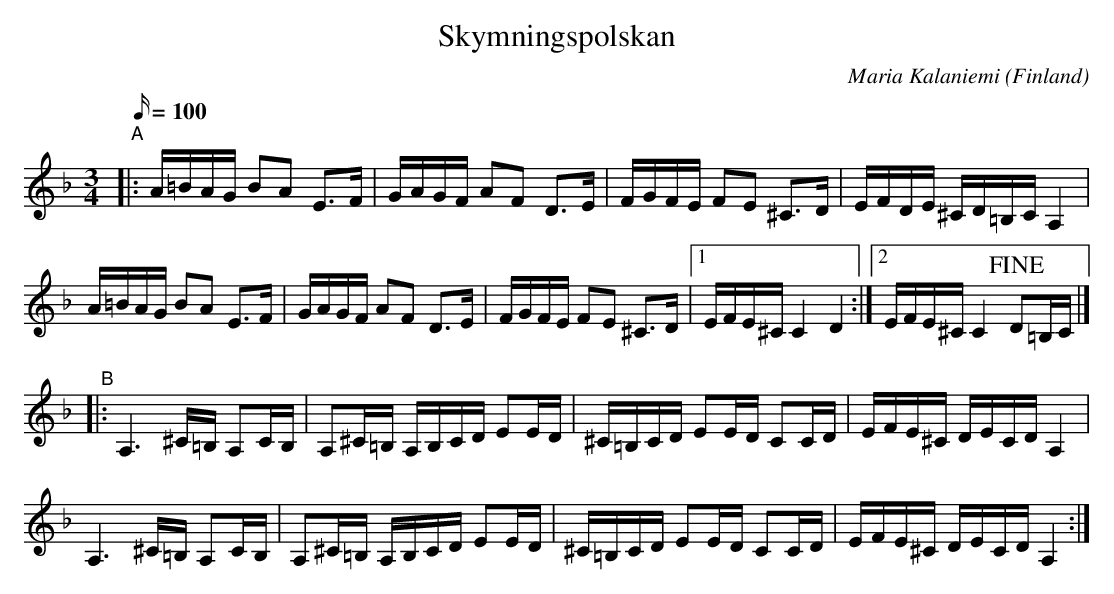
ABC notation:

X:1
T: Skymningspolskan
C: Maria Kalaniemi
O: Finland
M: 3/4
L: 1/16
Q: 100
K: Dm
"^A"|:\
A=BAG B2A2 E3F | GAGF A2F2 D3E | FGFE F2E2 ^C3D | EFDE ^CD=B,C A,4 |
A=BAG B2A2 E3F | GAGF A2F2 D3E | FGFE F2E2 ^C3D |1 EFE^C C4 D4 :|2 EFE^C C4 !fine! D2=B,C |]
"^B"|:\
A,6 ^C=B, A,2CB, | A,2^C=B, A,B,CD E2ED | ^C=B,CD E2ED C2CD | EFE^C DECD A,4 |
A,6 ^C=B, A,2CB, | A,2^C=B, A,B,CD E2ED | ^C=B,CD E2ED C2CD | EFE^C DECD A,4 :|
